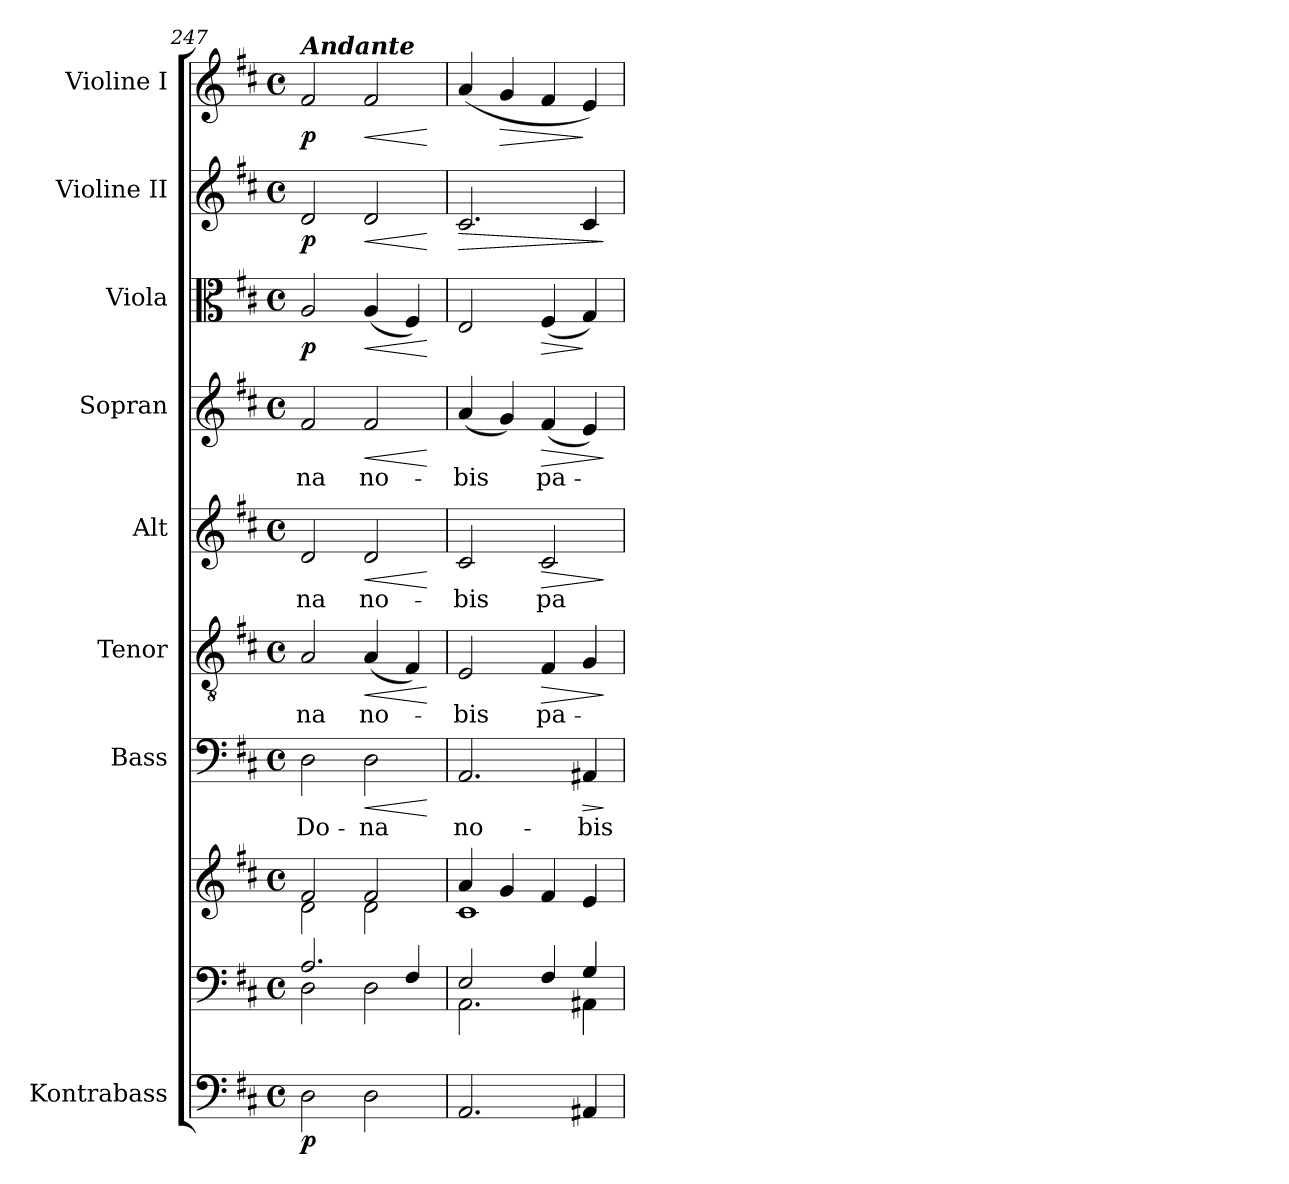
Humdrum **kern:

**kern	**dynam	**kern	**kern	**kern	**text	**dynam	**kern	**text	**dynam	**kern	**text	**dynam	**kern	**text	**dynam	**kern	**dynam	**kern	**dynam	**kern	**dynam
*part9	*part9	*part8	*part8	*part7	*part7	*part7	*part6	*part6	*part6	*part5	*part5	*part5	*part4	*part4	*part4	*part3	*part3	*part2	*part2	*part1	*part1
*staff10	*staff10	*staff9	*staff8	*staff7	*staff7	*staff7	*staff6	*staff6	*staff6	*staff5	*staff5	*staff5	*staff4	*staff4	*staff4	*staff3	*staff3	*staff2	*staff2	*staff1	*staff1
*I"Kontrabass	*	*	*	*I"Bass	*	*	*I"Tenor	*	*	*I"Alt	*	*	*I"Sopran	*	*	*I"Viola	*	*I"Violine II	*	*I"Violine I	*
*I'Kb.	*	*	*	*I'B.	*	*	*I'T.	*	*	*I'A.	*	*	*I'S.	*	*	*I'Vla.	*	*I'Vl. II	*	*I'Vl. I	*
!!LO:PB:g=z
*clefF4	*	*clefF4	*clefG2	*clefF4	*	*	*clefGv2	*	*	*clefG2	*	*	*clefG2	*	*	*clefC3	*	*clefG2	*	*clefG2	*
*ITrd7c12	*	*	*	*	*	*	*	*	*	*	*	*	*	*	*	*	*	*	*	*	*
*k[f#c#]	*	*k[f#c#]	*k[f#c#]	*k[f#c#]	*	*	*k[f#c#]	*	*	*k[f#c#]	*	*	*k[f#c#]	*	*	*k[f#c#]	*	*k[f#c#]	*	*k[f#c#]	*
*D:	*	*D:	*D:	*D:	*	*	*D:	*	*	*D:	*	*	*D:	*	*	*D:	*	*D:	*	*D:	*
*M4/4	*	*M4/4	*M4/4	*M4/4	*	*	*M4/4	*	*	*M4/4	*	*	*M4/4	*	*	*M4/4	*	*M4/4	*	*M4/4	*
*met(c)	*	*met(c)	*met(c)	*met(c)	*	*	*met(c)	*	*	*met(c)	*	*	*met(c)	*	*	*met(c)	*	*met(c)	*	*met(c)	*
=247	=247	=247	=247	=247	=247	=247	=247	=247	=247	=247	=247	=247	=247	=247	=247	=247	=247	=247	=247	=247	=247
*	*	*^	*^	*	*	*	*	*	*	*	*	*	*	*	*	*	*	*	*	*	*
!	!	!	!	!	!	!	!	!	!	!	!	!	!	!	!	!	!	!	!	!	!	!LO:TX:a:Bi:t=Andante	!
!	!LO:DY:b	!	!	!	!	!	!LO:LY:b	!	!	!LO:LY:b	!	!	!LO:LY:b	!	!	!LO:LY:b	!	!	!LO:DY:b	!	!LO:DY:b	!	!LO:DY:b
2DD\	p	2.A/	2D\	2f#/	2d\	2D\	Do-	.	2A/	-na	.	2d/	-na	.	2f#/	-na	.	2A/	p	2d/	p	2f#/	p
!	!	!	!	!	!	!	!LO:LY:b	!LO:HP:b	!	!LO:LY:b	!LO:HP:b	!	!LO:LY:b	!LO:HP:b	!	!LO:LY:b	!LO:HP:b	!	!LO:HP:b	!	!LO:HP:b	!	!LO:HP:b
2DD\	.	.	2D\	2f#/	2d\	2D\	-na	<	(<4A/	no-	<	2d/	no-	<	2f#/	no-	<	(<4A/	<	2d/	<	2f#/	<
.	.	4F#/	.	.	.	.	.	.	4F#/)	.	.	.	.	.	.	.	.	4F#/)	.	.	.	.	.
*	*	*v	*v	*	*	*	*	*	*	*	*	*	*	*	*	*	*	*	*	*	*	*	*
*	*	*	*v	*v	*	*	*	*	*	*	*	*	*	*	*	*	*	*	*	*	*	*
.	.	.	.	.	.	[	.	.	[	.	.	[	.	.	[	.	[	.	[	.	[
=248	=248	=248	=248	=248	=248	=248	=248	=248	=248	=248	=248	=248	=248	=248	=248	=248	=248	=248	=248	=248	=248
*	*	*^	*^	*	*	*	*	*	*	*	*	*	*	*	*	*	*	*	*	*	*
!	!	!	!	!	!	!	!LO:LY:b	!	!	!LO:LY:b	!	!	!LO:LY:b	!	!	!LO:LY:b	!	!	!	!	!LO:HP:b	!	!
2.AAA/	.	2E/	2.AA\	4a/	1c#	2.AA/	no-	.	2E/	-bis	.	2c#/	-bis	.	(<4a/	-bis	.	2E/	.	2.c#/	>	(<4a/	.
!	!	!	!	!	!	!	!	!	!	!	!	!	!	!	!	!	!	!	!	!	!	!	!LO:HP:b
.	.	.	.	4g/	.	.	.	.	.	.	.	.	.	.	4g/)	.	.	.	.	.	.	4g/	>
!	!	!	!	!	!	!	!	!	!	!LO:LY:b	!LO:HP:b	!	!LO:LY:b	!LO:HP:b	!	!LO:LY:b	!LO:HP:b	!	!LO:HP:b	!	!	!	!
.	.	4F#/	.	4f#/	.	.	.	.	4F#/	pa-	>	2c#/	pa-	>	(<4f#/	pa-	>	(<4F#/	>	.	.	4f#/	.
!	!	!	!	!	!	!	!LO:LY:b	!LO:HP:b	!	!	!	!	!	!	!	!	!	!	!	!	!	!	!
4AAA#X/	.	4G/	4AA#X\	4e/	.	4AA#X/	-bis	>	4G/	.	.	.	.	.	4e/)	.	.	4G/)	]	4c#/	.	4e/)	]
*	*	*v	*v	*	*	*	*	*	*	*	*	*	*	*	*	*	*	*	*	*	*	*	*
*	*	*	*v	*v	*	*	*	*	*	*	*	*	*	*	*	*	*	*	*	*	*	*
.	.	.	.	.	.	]	.	.	]	.	.	]	.	.	]	.	.	.	]	.	.
=	=	=	=	=	=	=	=	=	=	=	=	=	=	=	=	=	=	=	=	=	=
*-	*-	*-	*-	*-	*-	*-	*-	*-	*-	*-	*-	*-	*-	*-	*-	*-	*-	*-	*-	*-	*-
